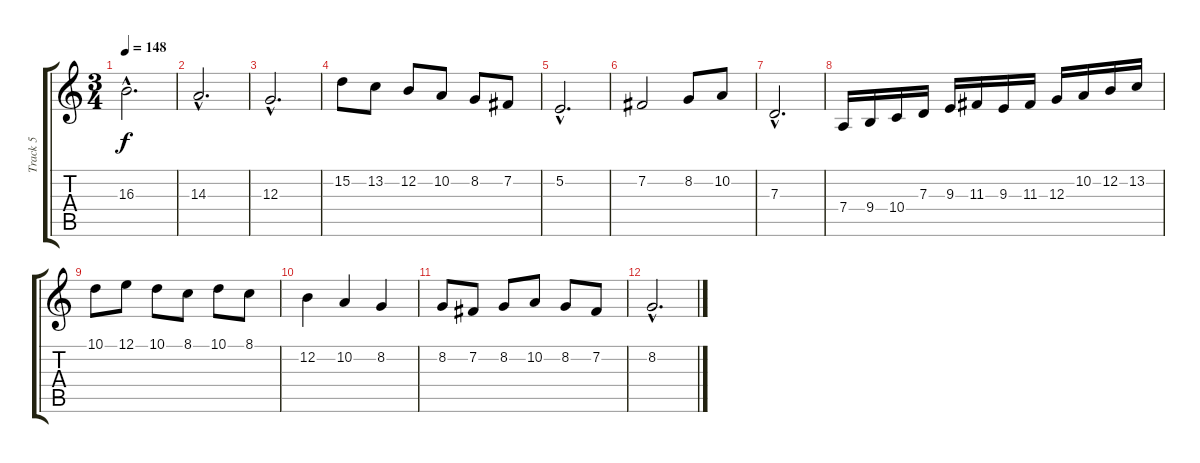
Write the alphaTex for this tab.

\track ("Track 5" "Track 5") {instrument violin}
\staff {score tabs}
\tuning (E4 B3 G3 D3 A2 E2) {hide}
\ts (3 4)
\tempo 148
\clef g2
\ks c
16.3{hac}.2{d dy f} |
14.3{hac}.2{d} |
12.3{hac}.2{d} |
15.2.8 13.2.8 12.2.8 10.2.8 8.2.8 7.2.8 |
5.2{hac}.2{d} |
7.2.2 8.2.8 10.2.8 |
7.3{hac}.2{d} |
7.4.16{volume 16} 9.4.16 10.4.16 7.3.16 9.3.16 11.3.16 9.3.16 11.3.16 12.3.16 10.2.16 12.2.16 13.2.16 |
10.1.8{volume 13} 12.1.8 10.1.8 8.1.8 10.1.8 8.1.8 |
12.2.4 10.2.4 8.2.4 |
8.2.8 7.2.8 8.2.8 10.2.8 8.2.8 7.2.8 |
8.2{hac}.2{d}
